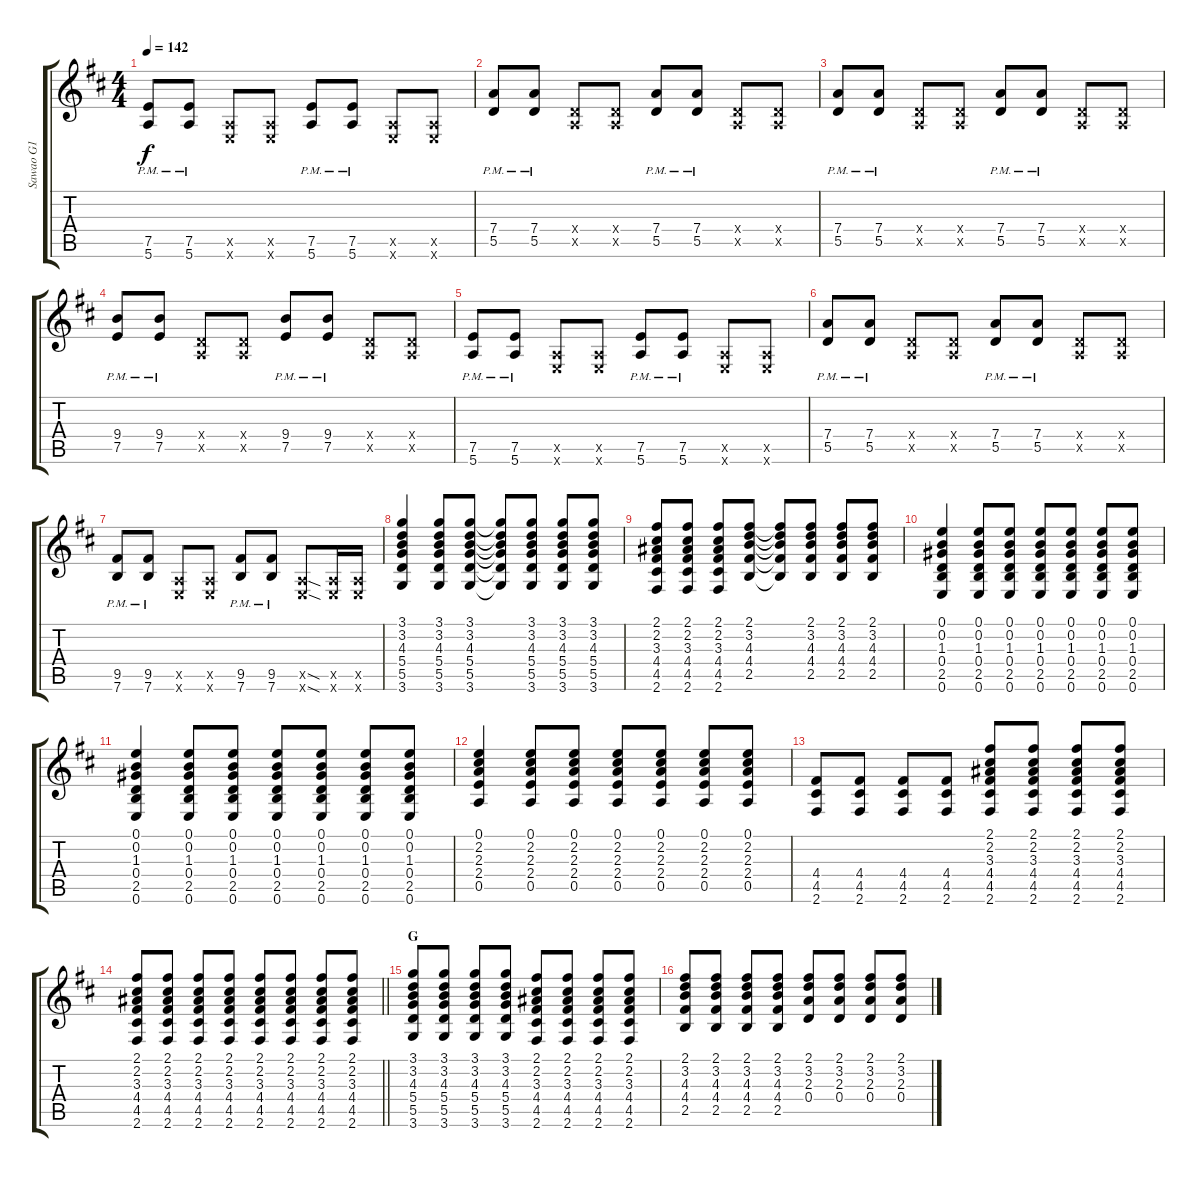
\track ("Sawao G1" "Sawao G1") {instrument overdrivenguitar}
\staff {score tabs}
\tuning (E4 B3 G3 D3 A2 E2) {hide}
\ts (4 4)
\tempo 142
\clef g2
\ks d
(7.5{pm} 5.6{pm}).8{dy f} (7.5{pm} 5.6{pm}).8 (0.5{x} 0.6{x}).8 (0.5{x} 0.6{x}).8 (7.5{pm} 5.6{pm}).8 (7.5{pm} 5.6{pm}).8 (0.5{x} 0.6{x}).8 (0.5{x} 0.6{x}).8 |
(7.4{pm} 5.5{pm}).8 (7.4{pm} 5.5{pm}).8 (0.4{x} 0.5{x}).8 (0.4{x} 0.5{x}).8 (7.4{pm} 5.5{pm}).8 (7.4{pm} 5.5{pm}).8 (0.4{x} 0.5{x}).8 (0.4{x} 0.5{x}).8 |
(7.4{pm} 5.5{pm}).8 (7.4{pm} 5.5{pm}).8 (0.4{x} 0.5{x}).8 (0.4{x} 0.5{x}).8 (7.4{pm} 5.5{pm}).8 (7.4{pm} 5.5{pm}).8 (0.4{x} 0.5{x}).8 (0.4{x} 0.5{x}).8 |
(9.4{pm} 7.5{pm}).8 (9.4{pm} 7.5{pm}).8 (0.4{x} 0.5{x}).8 (0.4{x} 0.5{x}).8 (9.4{pm} 7.5{pm}).8 (9.4{pm} 7.5{pm}).8 (0.4{x} 0.5{x}).8 (0.4{x} 0.5{x}).8 |
(7.5{pm} 5.6{pm}).8 (7.5{pm} 5.6{pm}).8 (0.5{x} 0.6{x}).8 (0.5{x} 0.6{x}).8 (7.5{pm} 5.6{pm}).8 (7.5{pm} 5.6{pm}).8 (0.5{x} 0.6{x}).8 (0.5{x} 0.6{x}).8 |
(7.4{pm} 5.5{pm}).8 (7.4{pm} 5.5{pm}).8 (0.4{x} 0.5{x}).8 (0.4{x} 0.5{x}).8 (7.4{pm} 5.5{pm}).8 (7.4{pm} 5.5{pm}).8 (0.4{x} 0.5{x}).8 (0.4{x} 0.5{x}).8 |
(9.5{pm} 7.6{pm}).8 (9.5{pm} 7.6{pm}).8 (0.5{x} 0.6{x}).8 (0.5{x} 0.6{x}).8 (9.5{pm} 7.6{pm}).8 (9.5{pm} 7.6{pm}).8 (0.5{sod x} 0.6{sod x}).8 (0.5{x} 0.6{x}).16 (0.5{x} 0.6{x}).16 |
(3.1 3.2 4.3 5.4 5.5 3.6).4 (3.1 3.2 4.3 5.4 5.5 3.6).8 (3.1 3.2 4.3 5.4 5.5 3.6).8 (3.1{t} 3.2{t} 4.3{t} 5.4{t} 5.5{t} 3.6{t}).8 (3.1 3.2 4.3 5.4 5.5 3.6).8 (3.1 3.2 4.3 5.4 5.5 3.6).8 (3.1 3.2 4.3 5.4 5.5 3.6).8 |
(2.1 2.2 3.3 4.4 4.5 2.6).8 (2.1 2.2 3.3 4.4 4.5 2.6).8 (2.1 2.2 3.3 4.4 4.5 2.6).8 (2.1 3.2 4.3 4.4 2.5).8 (2.1{t} 3.2{t} 4.3{t} 4.4{t} 2.5{t}).8 (2.1 3.2 4.3 4.4 2.5).8 (2.1 3.2 4.3 4.4 2.5).8 (2.1 3.2 4.3 4.4 2.5).8 |
(0.1 0.2 1.3 0.4 2.5 0.6).4 (0.1 0.2 1.3 0.4 2.5 0.6).8 (0.1 0.2 1.3 0.4 2.5 0.6).8 (0.1 0.2 1.3 0.4 2.5 0.6).8 (0.1 0.2 1.3 0.4 2.5 0.6).8 (0.1 0.2 1.3 0.4 2.5 0.6).8 (0.1 0.2 1.3 0.4 2.5 0.6).8 |
(0.1 0.2 1.3 0.4 2.5 0.6).4 (0.1 0.2 1.3 0.4 2.5 0.6).8 (0.1 0.2 1.3 0.4 2.5 0.6).8 (0.1 0.2 1.3 0.4 2.5 0.6).8 (0.1 0.2 1.3 0.4 2.5 0.6).8 (0.1 0.2 1.3 0.4 2.5 0.6).8 (0.1 0.2 1.3 0.4 2.5 0.6).8 |
(0.1 2.2 2.3 2.4 0.5).4 (0.1 2.2 2.3 2.4 0.5).8 (0.1 2.2 2.3 2.4 0.5).8 (0.1 2.2 2.3 2.4 0.5).8 (0.1 2.2 2.3 2.4 0.5).8 (0.1 2.2 2.3 2.4 0.5).8 (0.1 2.2 2.3 2.4 0.5).8 |
(4.4 4.5 2.6).8 (4.4 4.5 2.6).8 (4.4 4.5 2.6).8 (4.4 4.5 2.6).8 (2.1 2.2 3.3 4.4 4.5 2.6).8 (2.1 2.2 3.3 4.4 4.5 2.6).8 (2.1 2.2 3.3 4.4 4.5 2.6).8 (2.1 2.2 3.3 4.4 4.5 2.6).8 |
\barLineRight lightlight
(2.1 2.2 3.3 4.4 4.5 2.6).8 (2.1 2.2 3.3 4.4 4.5 2.6).8 (2.1 2.2 3.3 4.4 4.5 2.6).8 (2.1 2.2 3.3 4.4 4.5 2.6).8 (2.1 2.2 3.3 4.4 4.5 2.6).8 (2.1 2.2 3.3 4.4 4.5 2.6).8 (2.1 2.2 3.3 4.4 4.5 2.6).8 (2.1 2.2 3.3 4.4 4.5 2.6).8 |
\section ("" "G")
(3.1 3.2 4.3 5.4 5.5 3.6).8 (3.1 3.2 4.3 5.4 5.5 3.6).8 (3.1 3.2 4.3 5.4 5.5 3.6).8 (3.1 3.2 4.3 5.4 5.5 3.6).8 (2.1 2.2 3.3 4.4 4.5 2.6).8 (2.1 2.2 3.3 4.4 4.5 2.6).8 (2.1 2.2 3.3 4.4 4.5 2.6).8 (2.1 2.2 3.3 4.4 4.5 2.6).8 |
(2.1 3.2 4.3 4.4 2.5).8 (2.1 3.2 4.3 4.4 2.5).8 (2.1 3.2 4.3 4.4 2.5).8 (2.1 3.2 4.3 4.4 2.5).8 (2.1 3.2 2.3 0.4).8 (2.1 3.2 2.3 0.4).8 (2.1 3.2 2.3 0.4).8 (2.1 3.2 2.3 0.4).8
